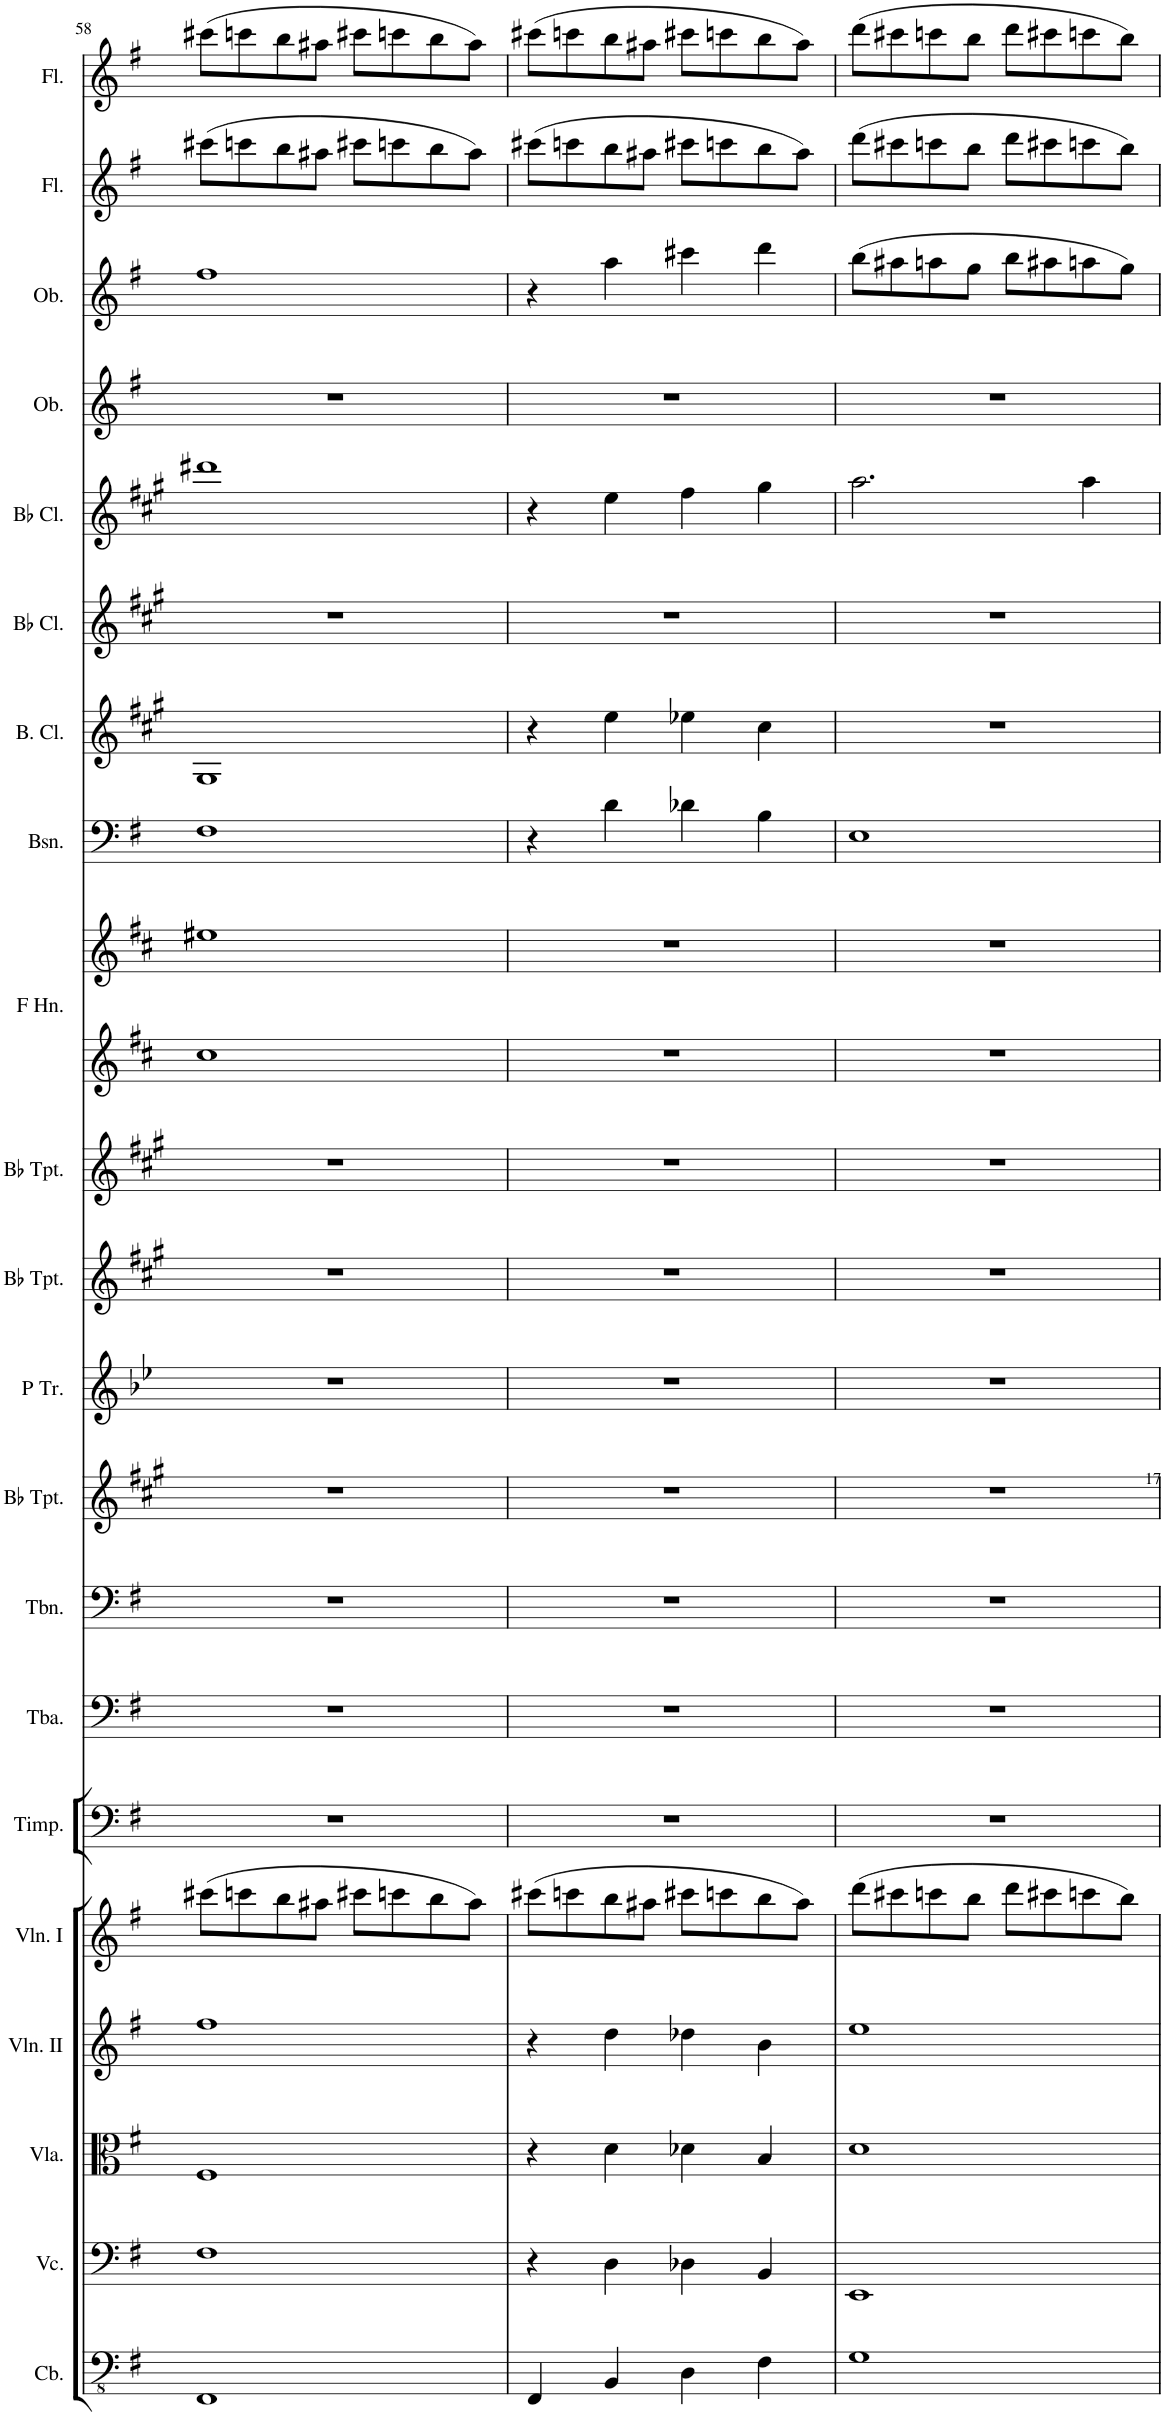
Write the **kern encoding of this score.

**kern	**kern	**kern	**kern	**kern	**kern	**kern	**kern	**kern	**kern	**kern	**kern	**kern	**kern	**kern	**kern	**kern	**kern	**kern	**kern	**kern	**kern
*part21	*part20	*part19	*part18	*part17	*part16	*part15	*part14	*part13	*part12	*part11	*part10	*part9	*part9	*part8	*part7	*part6	*part5	*part4	*part3	*part2	*part1
*staff22	*staff21	*staff20	*staff19	*staff18	*staff17	*staff16	*staff15	*staff14	*staff13	*staff12	*staff11	*staff10	*staff9	*staff8	*staff7	*staff6	*staff5	*staff4	*staff3	*staff2	*staff1
*I"Contrabasses	*I"Violoncellos	*I"Violas	*I"Violins II	*I"Violins I	*I"Timpani	*I"Tuba	*I"Trombone	*I"Trumpet 2	*I"Piccolo Trumpet	*I"Bb Trumpet	*I"Trumpet 1	*I"Horns in F	*	*I"Bassoons	*I"Bass Clarinet	*I"Clarinet 2	*I"Clarinet 1	*I"Oboe 2	*I"Oboe 1	*I"Flute 2	*I"Flute 1
*I'Cb.	*I'Vc.	*I'Vla.	*I'Vln. II	*I'Vln. I	*I'Timp.	*I'Tba.	*I'Tbn.	*	*I'P Tr.	*I'Bb Tpt.	*	*	*	*I'Bsn.	*I'B. Cl.	*	*	*I'Ob.	*I'Ob.	*I'Fl.	*I'Fl.
!!LO:PB:g=z
*clefFv4	*clefF4	*clefC3	*clefG2	*clefG2	*clefF4	*clefF4	*clefF4	*clefG2	*clefG2	*clefG2	*clefG2	*clefG2	*clefG2	*clefF4	*clefG2	*clefG2	*clefG2	*clefG2	*clefG2	*clefG2	*clefG2
*Trd7c12	*	*	*	*	*	*	*	*Trd1c2	*Trd2c3	*Trd1c2	*Trd1c2	*Trd4c7	*Trd4c7	*	*Trd8c14	*Trd1c2	*Trd1c2	*	*	*	*
*k[f#]	*k[f#]	*k[f#]	*k[f#]	*k[f#]	*k[f#]	*k[f#]	*k[f#]	*k[f#c#g#]	*k[b-e-]	*k[f#c#g#]	*k[f#c#g#]	*k[f#c#]	*k[f#c#]	*k[f#]	*k[f#c#g#]	*k[f#c#g#]	*k[f#c#g#]	*k[f#]	*k[f#]	*k[f#]	*k[f#]
*M4/4	*M4/4	*M4/4	*M4/4	*M4/4	*M4/4	*M4/4	*M4/4	*M4/4	*M4/4	*M4/4	*M4/4	*M4/4	*M4/4	*M4/4	*M4/4	*M4/4	*M4/4	*M4/4	*M4/4	*M4/4	*M4/4
=58	=58	=58	=58	=58	=58	=58	=58	=58	=58	=58	=58	=58	=58	=58	=58	=58	=58	=58	=58	=58	=58
1FFF#	1F#	1F#	1ff#	(8ccc#X\L	1r	1r	1r	1r	1r	1r	1r	1cc#	1ee#X	1F#	1G#	1r	1ddd#X	1r	1ff#	(8ccc#X\L	(8ccc#X\L
.	.	.	.	8cccn\	.	.	.	.	.	.	.	.	.	.	.	.	.	.	.	8cccn\	8cccn\
.	.	.	.	8bb\	.	.	.	.	.	.	.	.	.	.	.	.	.	.	.	8bb\	8bb\
.	.	.	.	8aa#X\J	.	.	.	.	.	.	.	.	.	.	.	.	.	.	.	8aa#X\J	8aa#X\J
.	.	.	.	8ccc#X\L	.	.	.	.	.	.	.	.	.	.	.	.	.	.	.	8ccc#X\L	8ccc#X\L
.	.	.	.	8cccn\	.	.	.	.	.	.	.	.	.	.	.	.	.	.	.	8cccn\	8cccn\
.	.	.	.	8bb\	.	.	.	.	.	.	.	.	.	.	.	.	.	.	.	8bb\	8bb\
.	.	.	.	8aa#\J)	.	.	.	.	.	.	.	.	.	.	.	.	.	.	.	8aa#\J)	8aa#\J)
=59	=59	=59	=59	=59	=59	=59	=59	=59	=59	=59	=59	=59	=59	=59	=59	=59	=59	=59	=59	=59	=59
4FFF#/	4r	4r	4r	(8ccc#X\L	1r	1r	1r	1r	1r	1r	1r	1r	1r	4r	4r	1r	4r	1r	4r	(8ccc#X\L	(8ccc#X\L
.	.	.	.	8cccn\	.	.	.	.	.	.	.	.	.	.	.	.	.	.	.	8cccn\	8cccn\
4BBB/	4D\	4d\	4dd\	8bb\	.	.	.	.	.	.	.	.	.	4d\	4ee\	.	4ee\	.	4aa\	8bb\	8bb\
.	.	.	.	8aa#X\J	.	.	.	.	.	.	.	.	.	.	.	.	.	.	.	8aa#X\J	8aa#X\J
4DD\	4D-X\	4d-X\	4dd-X\	8ccc#X\L	.	.	.	.	.	.	.	.	.	4d-X\	4ee-X\	.	4ff#\	.	4ccc#X\	8ccc#X\L	8ccc#X\L
.	.	.	.	8cccn\	.	.	.	.	.	.	.	.	.	.	.	.	.	.	.	8cccn\	8cccn\
4FF#\	4BB/	4B/	4b\	8bb\	.	.	.	.	.	.	.	.	.	4B\	4cc#\	.	4gg#\	.	4ddd\	8bb\	8bb\
.	.	.	.	8aa#\J)	.	.	.	.	.	.	.	.	.	.	.	.	.	.	.	8aa#\J)	8aa#\J)
=60	=60	=60	=60	=60	=60	=60	=60	=60	=60	=60	=60	=60	=60	=60	=60	=60	=60	=60	=60	=60	=60
1GG	1EE	1d	1ee	(8ddd\L	1r	1r	1r	1r	1r	1r	1r	1r	1r	1E	1r	1r	2.aa\	1r	(8bb\L	(8ddd\L	(8ddd\L
.	.	.	.	8ccc#X\	.	.	.	.	.	.	.	.	.	.	.	.	.	.	8aa#X\	8ccc#X\	8ccc#X\
.	.	.	.	8cccn\	.	.	.	.	.	.	.	.	.	.	.	.	.	.	8aan\	8cccn\	8cccn\
.	.	.	.	8bb\J	.	.	.	.	.	.	.	.	.	.	.	.	.	.	8gg\J	8bb\J	8bb\J
.	.	.	.	8ddd\L	.	.	.	.	.	.	.	.	.	.	.	.	.	.	8bb\L	8ddd\L	8ddd\L
.	.	.	.	8ccc#X\	.	.	.	.	.	.	.	.	.	.	.	.	.	.	8aa#X\	8ccc#X\	8ccc#X\
.	.	.	.	8cccn\	.	.	.	.	.	.	.	.	.	.	.	.	4aa\	.	8aan\	8cccn\	8cccn\
.	.	.	.	8bb\J)	.	.	.	.	.	.	.	.	.	.	.	.	.	.	8gg\J)	8bb\J)	8bb\J)
=	=	=	=	=	=	=	=	=	=	=	=	=	=	=	=	=	=	=	=	=	=
*-	*-	*-	*-	*-	*-	*-	*-	*-	*-	*-	*-	*-	*-	*-	*-	*-	*-	*-	*-	*-	*-
